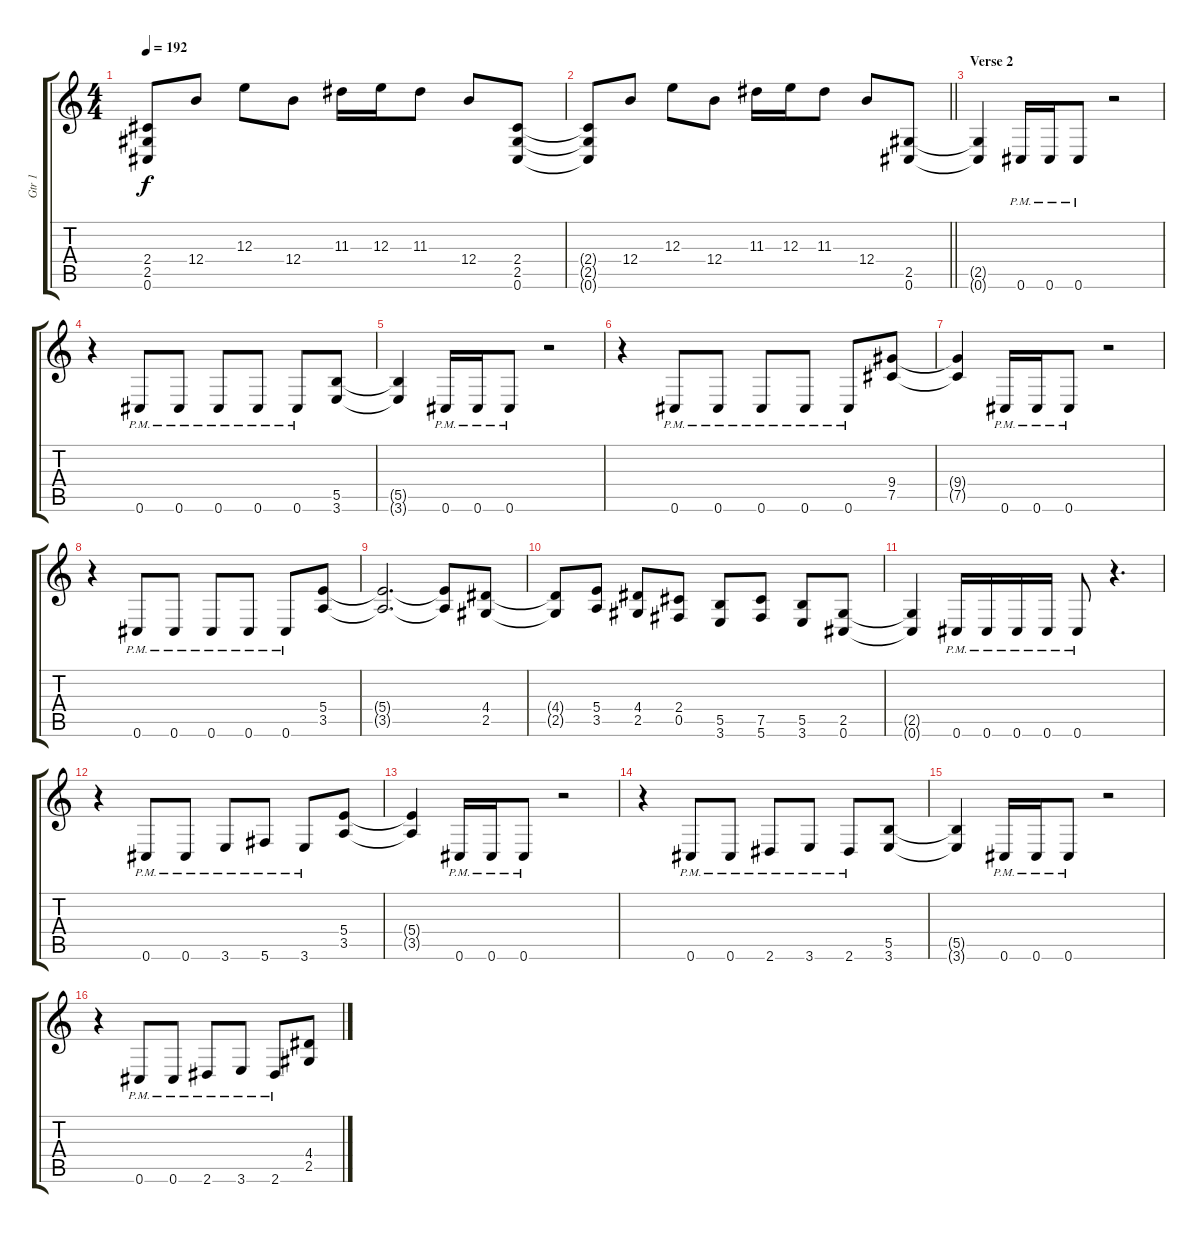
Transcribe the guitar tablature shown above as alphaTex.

\track ("Gtr 1" "Gtr 1") {instrument distortionguitar}
\staff {score tabs}
\tuning (Db4 Ab3 E3 B2 Gb2 Db2) {hide}
\ts (4 4)
\tempo 192
\clef g2
\ks c
(2.4{t} 2.5{t} 0.6{t}).8{dy f} 12.4.8 12.3.8 12.4.8 11.3.16 12.3.16 11.3.8 12.4.8 (2.4 2.5 0.6).8 |
\barLineRight lightlight
(2.4{t} 2.5{t} 0.6{t}).8 12.4.8 12.3.8 12.4.8 11.3.16 12.3.16 11.3.8 12.4.8 (2.5 0.6).8 |
\section ("" "Verse 2")
(2.5{t} 0.6{t}).4 0.6{pm}.16 0.6{pm}.16 0.6{pm}.8 r.2 |
r.4 0.6{pm}.8 0.6{pm}.8 0.6{pm}.8 0.6{pm}.8 0.6{pm}.8 (5.5 3.6).8 |
(5.5{t} 3.6{t}).4 0.6{pm}.16 0.6{pm}.16 0.6{pm}.8 r.2 |
r.4 0.6{pm}.8 0.6{pm}.8 0.6{pm}.8 0.6{pm}.8 0.6{pm}.8 (9.4 7.5).8 |
(9.4{t} 7.5{t}).4 0.6{pm}.16 0.6{pm}.16 0.6{pm}.8 r.2 |
r.4 0.6{pm}.8 0.6{pm}.8 0.6{pm}.8 0.6{pm}.8 0.6{pm}.8 (5.4 3.5).8 |
(5.4{t} 3.5{t}).2{d} (5.4{t} 3.5{t}).8 (4.4 2.5).8 |
(4.4{t} 2.5{t}).8 (5.4 3.5).8 (4.4 2.5).8 (2.4 0.5).8 (5.5 3.6).8 (7.5 5.6).8 (5.5 3.6).8 (2.5 0.6).8 |
(2.5{t} 0.6{t}).4 0.6{pm}.16 0.6{pm}.16 0.6{pm}.16 0.6{pm}.16 0.6{pm}.8 r.4{d} |
r.4 0.6{pm}.8 0.6{pm}.8 3.6{pm}.8 5.6{pm}.8 3.6{pm}.8 (5.4 3.5).8 |
(5.4{t} 3.5{t}).4 0.6{pm}.16 0.6{pm}.16 0.6{pm}.8 r.2 |
r.4 0.6{pm}.8 0.6{pm}.8 2.6{pm}.8 3.6{pm}.8 2.6{pm}.8 (5.5 3.6).8 |
(5.5{t} 3.6{t}).4 0.6{pm}.16 0.6{pm}.16 0.6{pm}.8 r.2 |
r.4 0.6{pm}.8 0.6{pm}.8 2.6{pm}.8 3.6{pm}.8 2.6{pm}.8 (4.4 2.5).8
